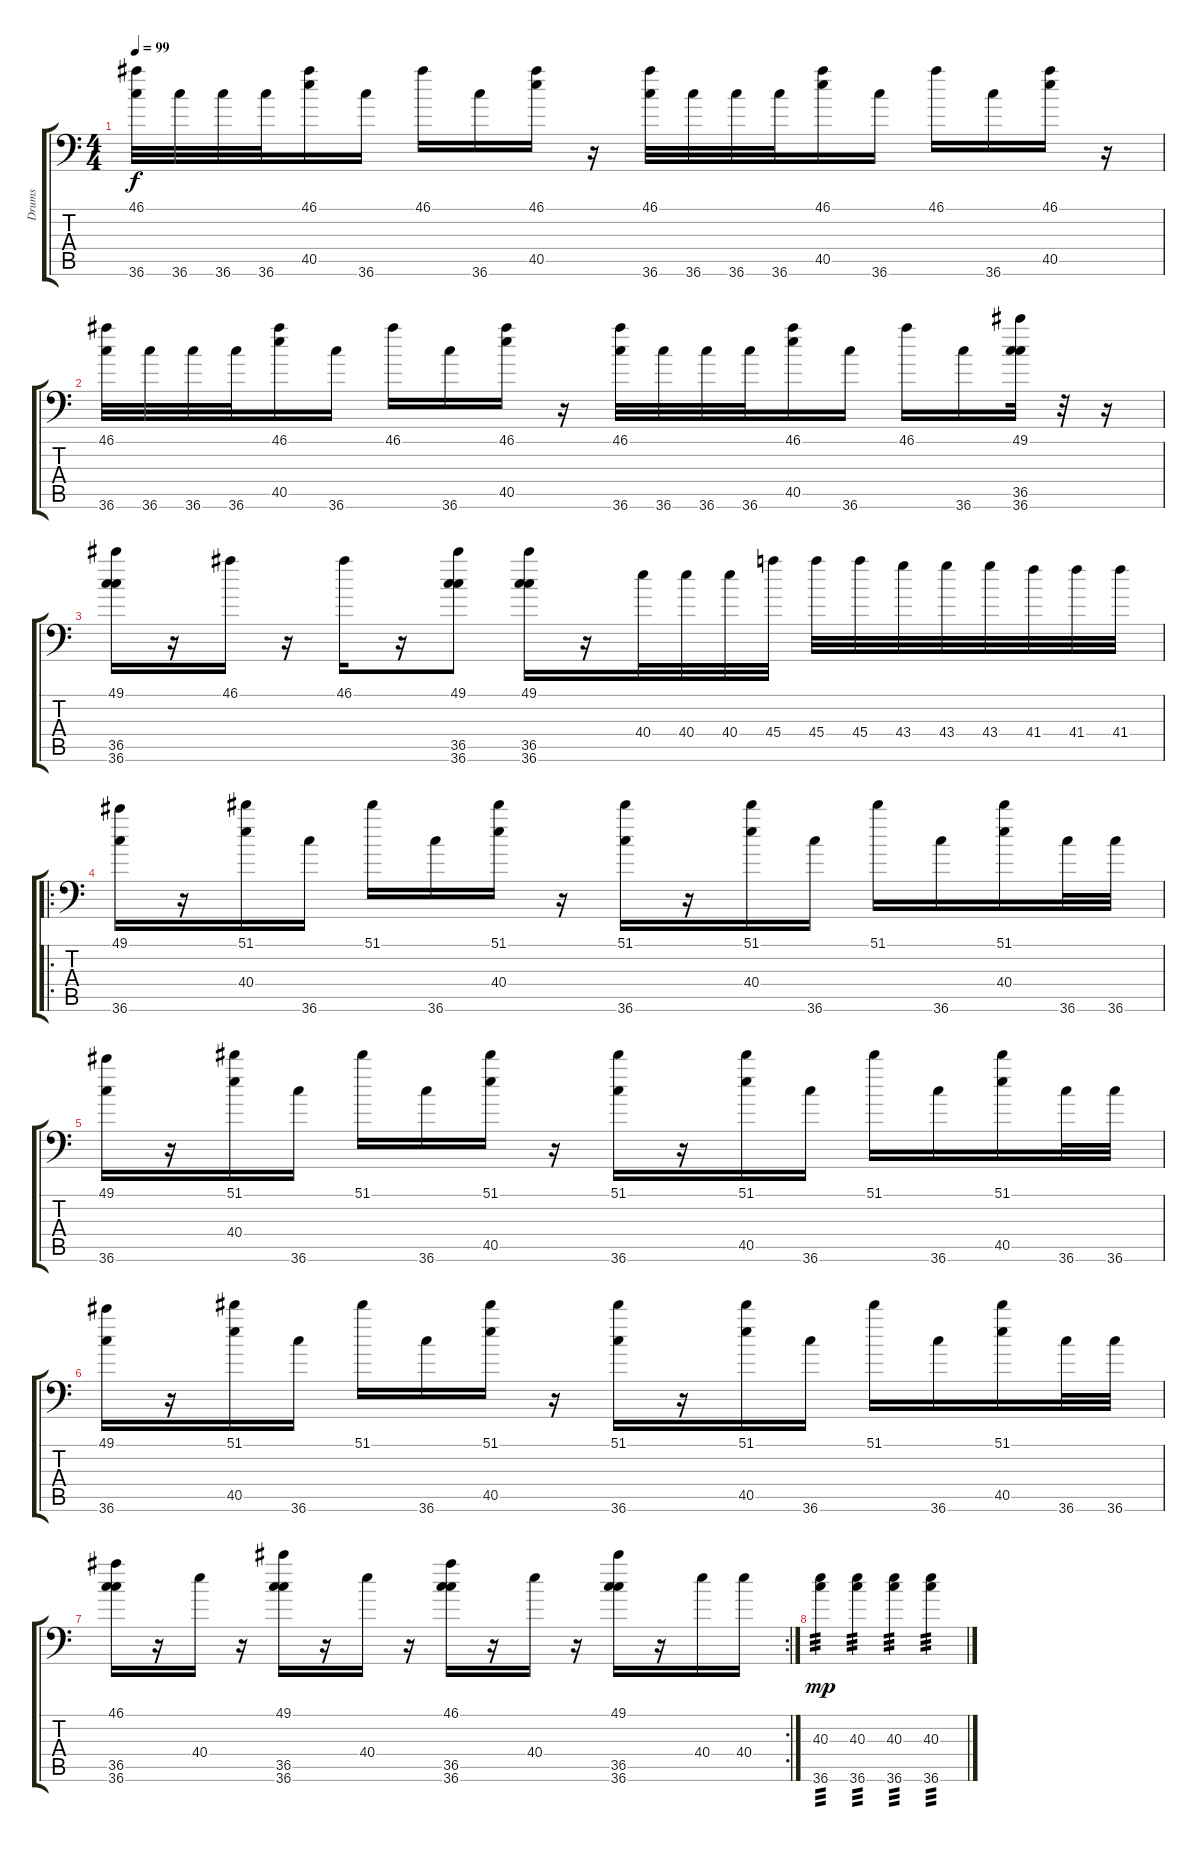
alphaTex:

\track ("Drums" "Drums") {solo instrument electricguitarclean}
\staff {score tabs}
\tuning (C-1 C-1 C-1 C-1 C-1 C-1) {hide}
\ts (4 4)
\tempo 99
\clef f4
\ks c
(46.1 36.6).32{dy f} 36.6.32 36.6.32 36.6.32 (46.1 40.5).16 36.6.16 46.1.16 36.6.16 (46.1 40.5).16 r.16 (46.1 36.6).32 36.6.32 36.6.32 36.6.32 (46.1 40.5).16 36.6.16 46.1.16 36.6.16 (46.1 40.5).16 r.16 |
(46.1 36.6).32 36.6.32 36.6.32 36.6.32 (46.1 40.5).16 36.6.16 46.1.16 36.6.16 (46.1 40.5).16 r.16 (46.1 36.6).32 36.6.32 36.6.32 36.6.32 (46.1 40.5).16 36.6.16 46.1.16 36.6.16 (49.1 36.5 36.6).32 r.32 r.16 |
(49.1 36.5 36.6).16 r.16 46.1.16 r.16 46.1.16 r.16 (49.1 36.5 36.6).8 (49.1 36.5 36.6).16 r.16 40.4.32 40.4.32 40.4.32 45.4.32 45.4.32 45.4.32 43.4.32 43.4.32 43.4.32 41.4.32 41.4.32 41.4.32 |
\ro
(49.1 36.6).16 r.16 (51.1 40.4).16 36.6.16 51.1.16 36.6.16 (51.1 40.4).16 r.16 (51.1 36.6).16 r.16 (51.1 40.4).16 36.6.16 51.1.16 36.6.16 (51.1 40.4).16 36.6.32 36.6.32 |
(49.1 36.6).16 r.16 (51.1 40.4).16 36.6.16 51.1.16 36.6.16 (51.1 40.5).16 r.16 (51.1 36.6).16 r.16 (51.1 40.5).16 36.6.16 51.1.16 36.6.16 (51.1 40.5).16 36.6.32 36.6.32 |
(49.1 36.6).16 r.16 (51.1 40.5).16 36.6.16 51.1.16 36.6.16 (51.1 40.5).16 r.16 (51.1 36.6).16 r.16 (51.1 40.5).16 36.6.16 51.1.16 36.6.16 (51.1 40.5).16 36.6.32 36.6.32 |
\rc 2
(46.1 36.5 36.6).16 r.16 40.4.16 r.16 (49.1 36.5 36.6).16 r.16 40.4.16 r.16 (46.1 36.5 36.6).16 r.16 40.4.16 r.16 (49.1 36.5 36.6).16 r.16 40.4.16 40.4.16 |
(40.3 36.6).4{tp 3 dy mp} (40.3 36.6).4{tp 3} (40.3 36.6).4{tp 3} (40.3 36.6).4{tp 3}
